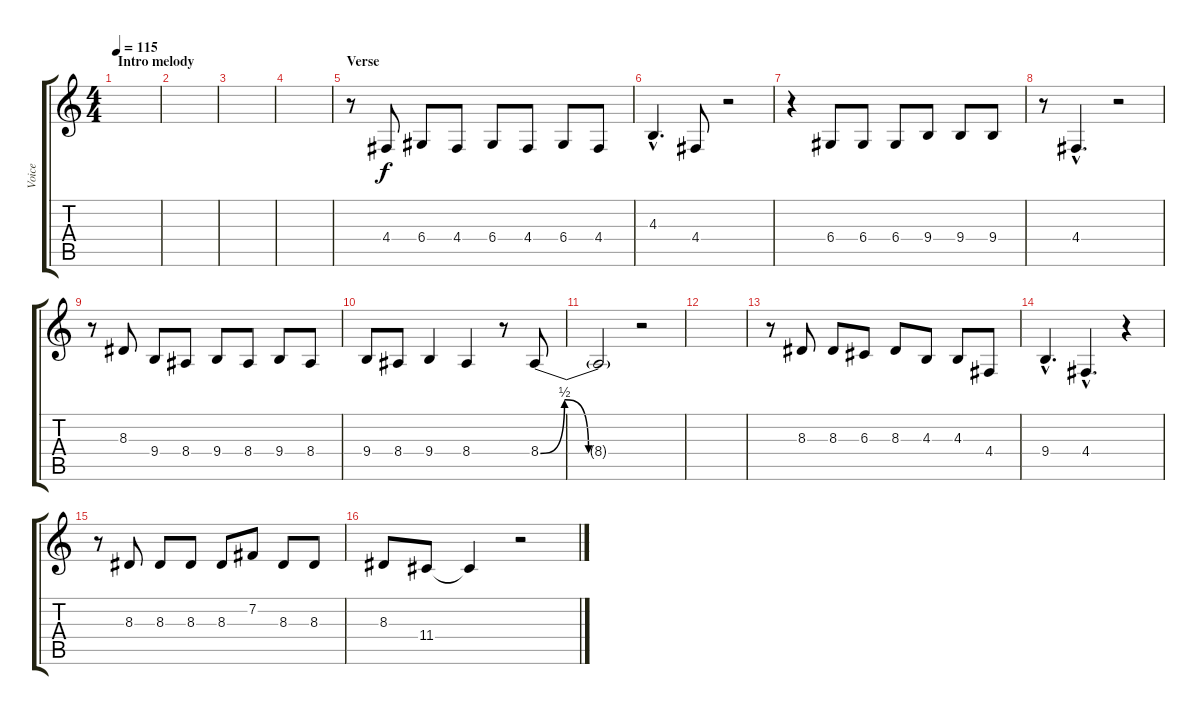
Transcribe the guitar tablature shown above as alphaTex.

\track ("Voice" "Voice") {instrument clarinet}
\staff {score tabs}
\tuning (E4 B3 G3 D3 A2 E2) {hide}
\ts (4 4)
\section ("" "Intro melody")
\tempo 115
\clef g2
\ks c
|
|
|
|
\section ("" "Verse")
r.8 4.4.8 6.4.8 4.4.8 6.4.8 4.4.8 6.4.8 4.4.8 |
4.3{hac}.4{d} 4.4.8 r.2 |
r.4 6.4.8 6.4.8 6.4.8 9.4.8 9.4.8 9.4.8 |
r.8 4.4{hac}.4{d} r.2 |
r.8 8.3.8 9.4.8 8.4.8 9.4.8 8.4.8 9.4.8 8.4.8 |
9.4.8 8.4.8 9.4.4 8.4.4 r.8 8.4{be (custom 0 0 15 2 30 0 60 0)}.8 |
8.4{t}.2 r.2 |
|
r.8 8.3.8 8.3.8 6.3.8 8.3.8 4.3.8 4.3.8 4.4.8 |
9.4{hac}.4{d} 4.4{hac}.4{d} r.4 |
r.8 8.3.8 8.3.8 8.3.8 8.3.8 7.2.8 8.3.8 8.3.8 |
8.3.8 11.4.8 11.4{t}.4 r.2
